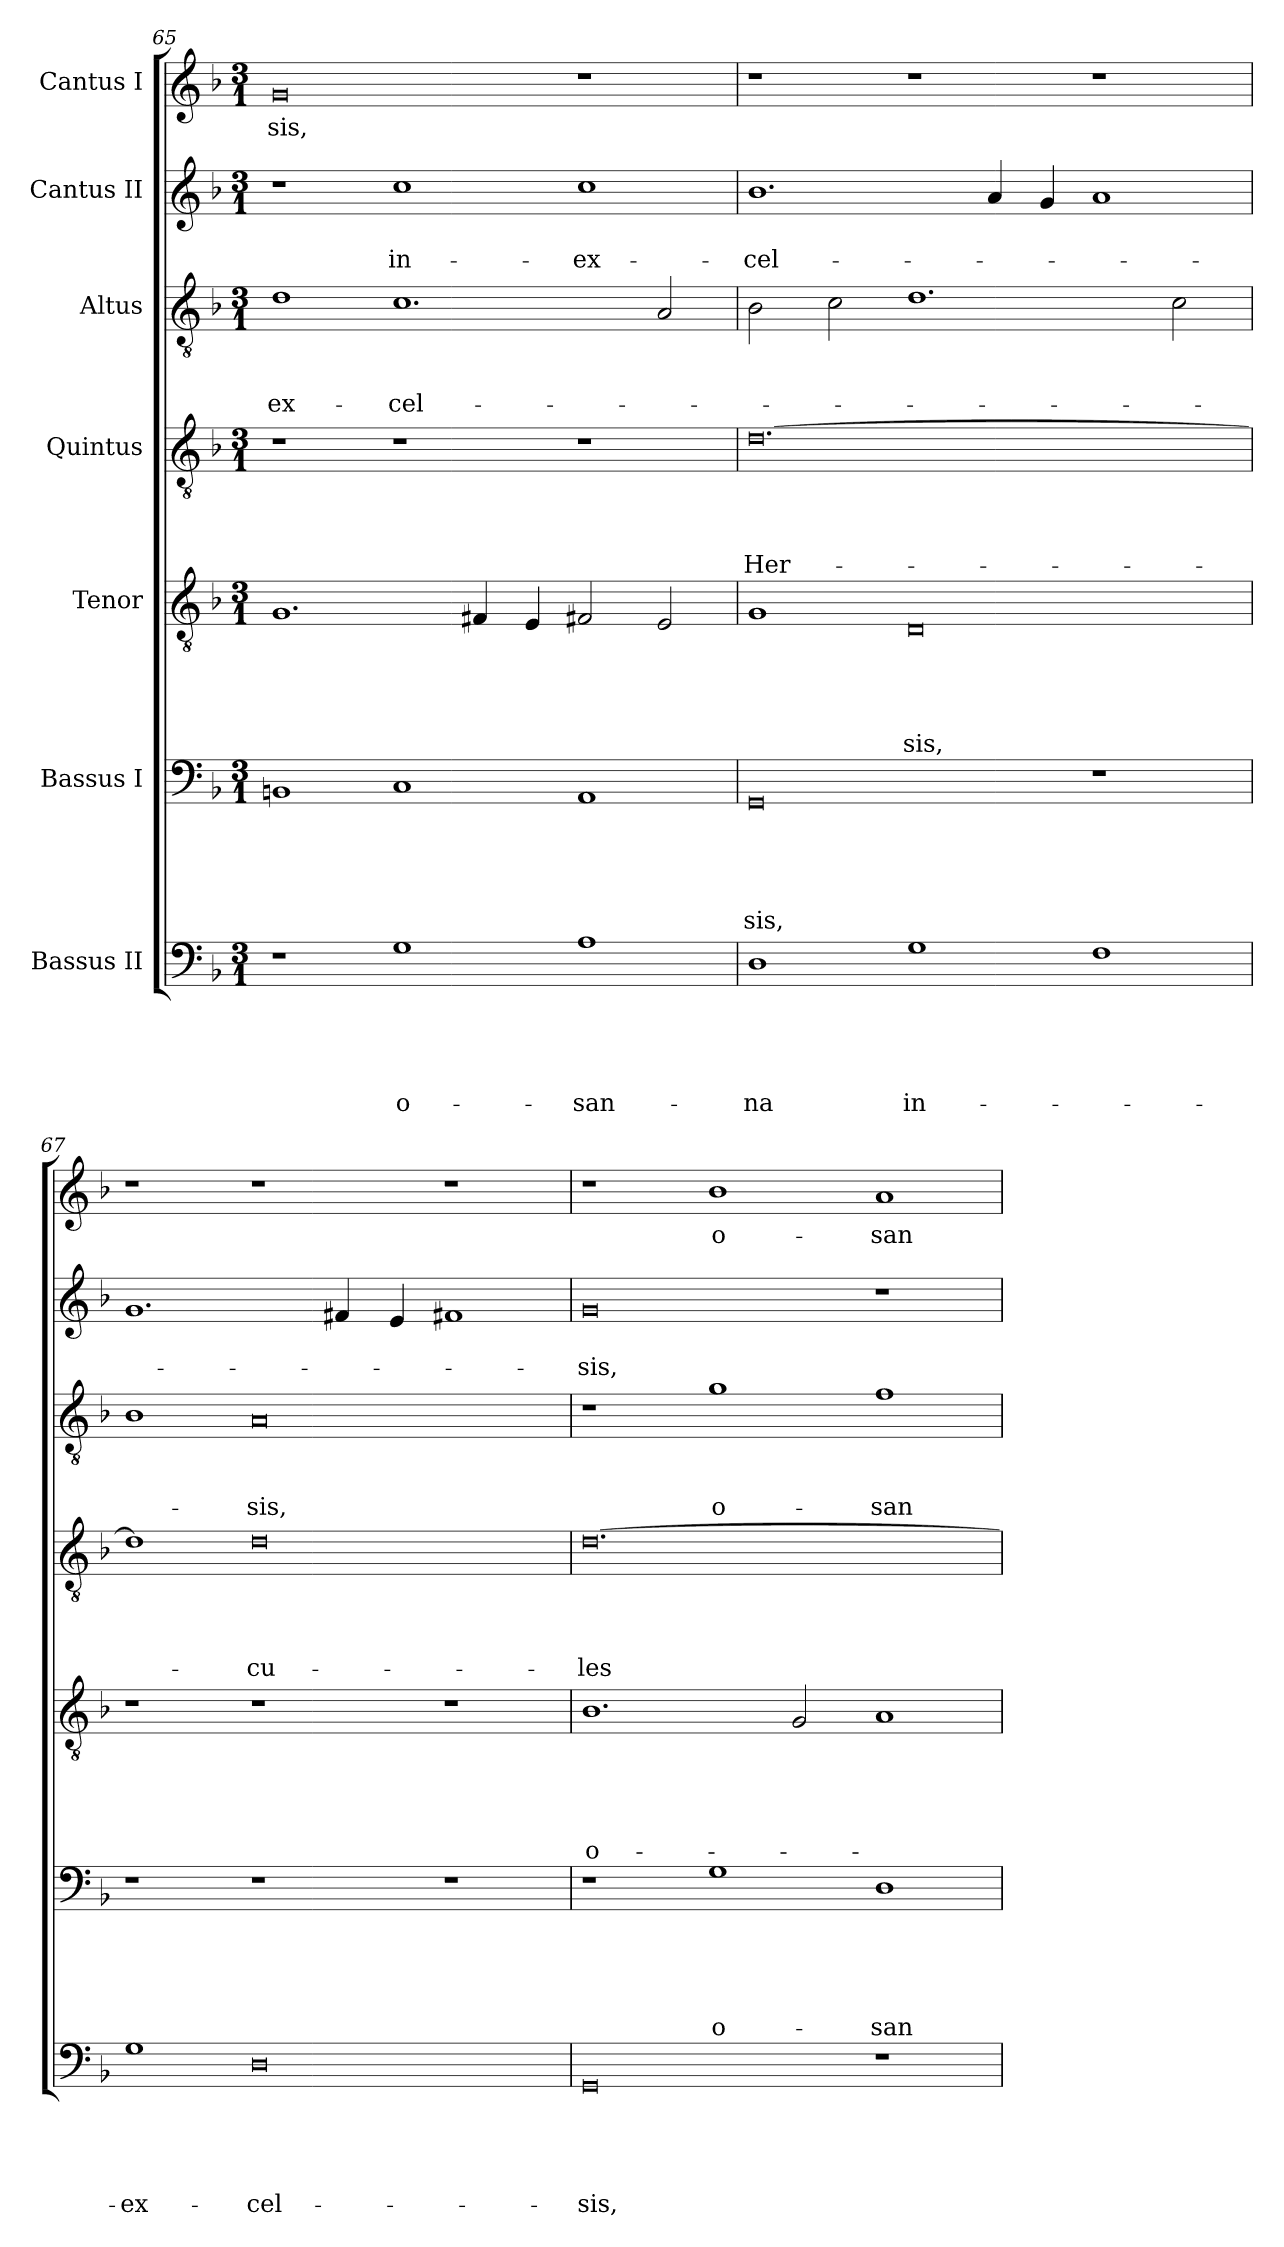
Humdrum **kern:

**kern	**text	**text	**text	**text	**text	**kern	**text	**text	**text	**text	**text	**kern	**text	**text	**text	**text	**text	**kern	**text	**text	**text	**text	**kern	**text	**text	**text	**kern	**text	**text	**kern	**text
*part7	*part7	*part7	*part7	*part7	*part7	*part6	*part6	*part6	*part6	*part6	*part6	*part5	*part5	*part5	*part5	*part5	*part5	*part4	*part4	*part4	*part4	*part4	*part3	*part3	*part3	*part3	*part2	*part2	*part2	*part1	*part1
*staff7	*staff7	*staff7	*staff7	*staff7	*staff7	*staff6	*staff6	*staff6	*staff6	*staff6	*staff6	*staff5	*staff5	*staff5	*staff5	*staff5	*staff5	*staff4	*staff4	*staff4	*staff4	*staff4	*staff3	*staff3	*staff3	*staff3	*staff2	*staff2	*staff2	*staff1	*staff1
*I"Bassus II	*	*	*	*	*	*I"Bassus I	*	*	*	*	*	*I"Tenor	*	*	*	*	*	*I"Quintus	*	*	*	*	*I"Altus	*	*	*	*I"Cantus II	*	*	*I"Cantus I	*
*clefF4	*	*	*	*	*	*clefF4	*	*	*	*	*	*clefGv2	*	*	*	*	*	*clefGv2	*	*	*	*	*clefGv2	*	*	*	*clefG2	*	*	*clefG2	*
*k[b-]	*	*	*	*	*	*k[b-]	*	*	*	*	*	*k[b-]	*	*	*	*	*	*k[b-]	*	*	*	*	*k[b-]	*	*	*	*k[b-]	*	*	*k[b-]	*
*M3/1	*	*	*	*	*	*M3/1	*	*	*	*	*	*M3/1	*	*	*	*	*	*M3/1	*	*	*	*	*M3/1	*	*	*	*M3/1	*	*	*M3/1	*
=65	=65	=65	=65	=65	=65	=65	=65	=65	=65	=65	=65	=65	=65	=65	=65	=65	=65	=65	=65	=65	=65	=65	=65	=65	=65	=65	=65	=65	=65	=65	=65
1r	.	.	.	.	.	1BBn/	.	.	.	.	.	1.G/	.	.	.	.	.	1r	.	.	.	.	1d\	.	.	ex-	1r	.	.	0g/	-sis,
1G\	.	.	.	.	o-	1C/	.	.	.	.	.	.	.	.	.	.	.	1r	.	.	.	.	1.c\	.	.	-cel-	1cc\	.	in-	.	.
.	.	.	.	.	.	.	.	.	.	.	.	4F#X/	.	.	.	.	.	.	.	.	.	.	.	.	.	.	.	.	.	.	.
.	.	.	.	.	.	.	.	.	.	.	.	4E/	.	.	.	.	.	.	.	.	.	.	.	.	.	.	.	.	.	.	.
1A\	.	.	.	.	-san-	1AA/	.	.	.	.	.	2F#X/	.	.	.	.	.	1r	.	.	.	.	.	.	.	.	1cc\	.	ex-	1r	.
.	.	.	.	.	.	.	.	.	.	.	.	2E/	.	.	.	.	.	.	.	.	.	.	2A/	.	.	.	.	.	.	.	.
=66	=66	=66	=66	=66	=66	=66	=66	=66	=66	=66	=66	=66	=66	=66	=66	=66	=66	=66	=66	=66	=66	=66	=66	=66	=66	=66	=66	=66	=66	=66	=66
1D\	.	.	.	.	-na	0GG/	.	.	.	.	-sis,	1G/	.	.	.	.	.	[0.d\	.	.	.	Her-	2B-\	.	.	.	1.b-\	.	-cel-	1r	.
.	.	.	.	.	.	.	.	.	.	.	.	.	.	.	.	.	.	.	.	.	.	.	2c\	.	.	.	.	.	.	.	.
1G\	.	.	.	.	in-	.	.	.	.	.	.	0D/	.	.	.	.	-sis,	.	.	.	.	.	1.d/	.	.	.	.	.	.	1r	.
.	.	.	.	.	.	.	.	.	.	.	.	.	.	.	.	.	.	.	.	.	.	.	.	.	.	.	4a/	.	.	.	.
.	.	.	.	.	.	.	.	.	.	.	.	.	.	.	.	.	.	.	.	.	.	.	.	.	.	.	4g/	.	.	.	.
1F\	.	.	.	.	.	1r	.	.	.	.	.	.	.	.	.	.	.	.	.	.	.	.	.	.	.	.	1a/	.	.	1r	.
.	.	.	.	.	.	.	.	.	.	.	.	.	.	.	.	.	.	.	.	.	.	.	2c\	.	.	.	.	.	.	.	.
=67	=67	=67	=67	=67	=67	=67	=67	=67	=67	=67	=67	=67	=67	=67	=67	=67	=67	=67	=67	=67	=67	=67	=67	=67	=67	=67	=67	=67	=67	=67	=67
1G\	.	.	.	.	ex-	1r	.	.	.	.	.	1r	.	.	.	.	.	1d\]	.	.	.	.	1B-\	.	.	.	1.g/	.	.	1r	.
0D\	.	.	.	.	-cel-	1r	.	.	.	.	.	1r	.	.	.	.	.	0d\	.	.	.	-cu-	0A/	.	.	-sis,	.	.	.	1r	.
.	.	.	.	.	.	.	.	.	.	.	.	.	.	.	.	.	.	.	.	.	.	.	.	.	.	.	4f#X/	.	.	.	.
.	.	.	.	.	.	.	.	.	.	.	.	.	.	.	.	.	.	.	.	.	.	.	.	.	.	.	4e/	.	.	.	.
.	.	.	.	.	.	1r	.	.	.	.	.	1r	.	.	.	.	.	.	.	.	.	.	.	.	.	.	1f#X/	.	.	1r	.
=68	=68	=68	=68	=68	=68	=68	=68	=68	=68	=68	=68	=68	=68	=68	=68	=68	=68	=68	=68	=68	=68	=68	=68	=68	=68	=68	=68	=68	=68	=68	=68
0GG/	.	.	.	.	-sis,	1r	.	.	.	.	.	1.B-\	.	.	.	.	o-	[0.d\	.	.	.	-les	1r	.	.	.	0g/	.	-sis,	1r	.
.	.	.	.	.	.	1G\	.	.	.	.	o-	.	.	.	.	.	.	.	.	.	.	.	1g\	.	.	o-	.	.	.	1b-\	o-
.	.	.	.	.	.	.	.	.	.	.	.	2G/	.	.	.	.	.	.	.	.	.	.	.	.	.	.	.	.	.	.	.
1r	.	.	.	.	.	1D\	.	.	.	.	-san-	1A/	.	.	.	.	.	.	.	.	.	.	1f\	.	.	-san-	1r	.	.	1a/	-san-
=	=	=	=	=	=	=	=	=	=	=	=	=	=	=	=	=	=	=	=	=	=	=	=	=	=	=	=	=	=	=	=
*-	*-	*-	*-	*-	*-	*-	*-	*-	*-	*-	*-	*-	*-	*-	*-	*-	*-	*-	*-	*-	*-	*-	*-	*-	*-	*-	*-	*-	*-	*-	*-
